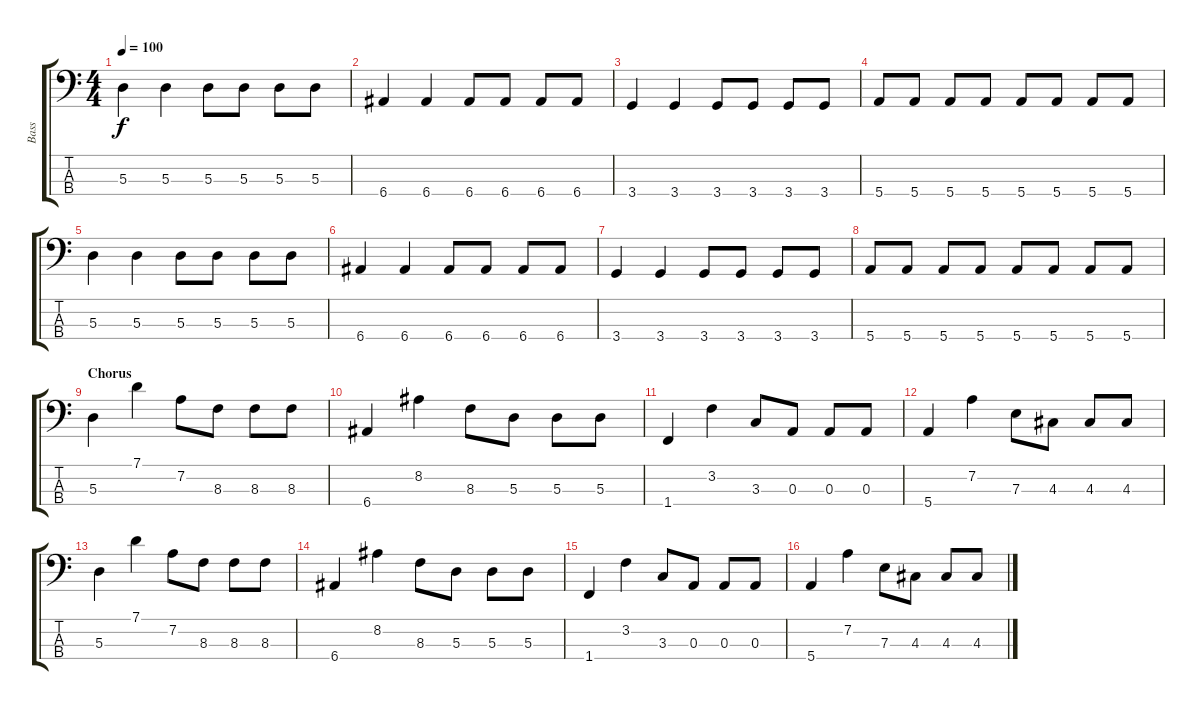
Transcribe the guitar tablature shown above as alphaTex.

\track ("Bass" "Bass") {instrument electricbasspick}
\staff {score tabs}
\tuning (G2 D2 A1 E1) {hide}
\ts (4 4)
\tempo 100
\clef f4
\ks c
5.3.4{dy f} 5.3.4 5.3.8 5.3.8 5.3.8 5.3.8 |
6.4.4 6.4.4 6.4.8 6.4.8 6.4.8 6.4.8 |
3.4.4 3.4.4 3.4.8 3.4.8 3.4.8 3.4.8 |
5.4.8 5.4.8 5.4.8 5.4.8 5.4.8 5.4.8 5.4.8 5.4.8 |
5.3.4 5.3.4 5.3.8 5.3.8 5.3.8 5.3.8 |
6.4.4 6.4.4 6.4.8 6.4.8 6.4.8 6.4.8 |
3.4.4 3.4.4 3.4.8 3.4.8 3.4.8 3.4.8 |
5.4.8 5.4.8 5.4.8 5.4.8 5.4.8 5.4.8 5.4.8 5.4.8 |
\section ("" "Chorus")
5.3.4 7.1.4 7.2.8 8.3.8 8.3.8 8.3.8 |
6.4.4 8.2.4 8.3.8 5.3.8 5.3.8 5.3.8 |
1.4.4 3.2.4 3.3.8 0.3.8 0.3.8 0.3.8 |
5.4.4 7.2.4 7.3.8 4.3.8 4.3.8 4.3.8 |
5.3.4 7.1.4 7.2.8 8.3.8 8.3.8 8.3.8 |
6.4.4 8.2.4 8.3.8 5.3.8 5.3.8 5.3.8 |
1.4.4 3.2.4 3.3.8 0.3.8 0.3.8 0.3.8 |
5.4.4 7.2.4 7.3.8 4.3.8 4.3.8 4.3.8
